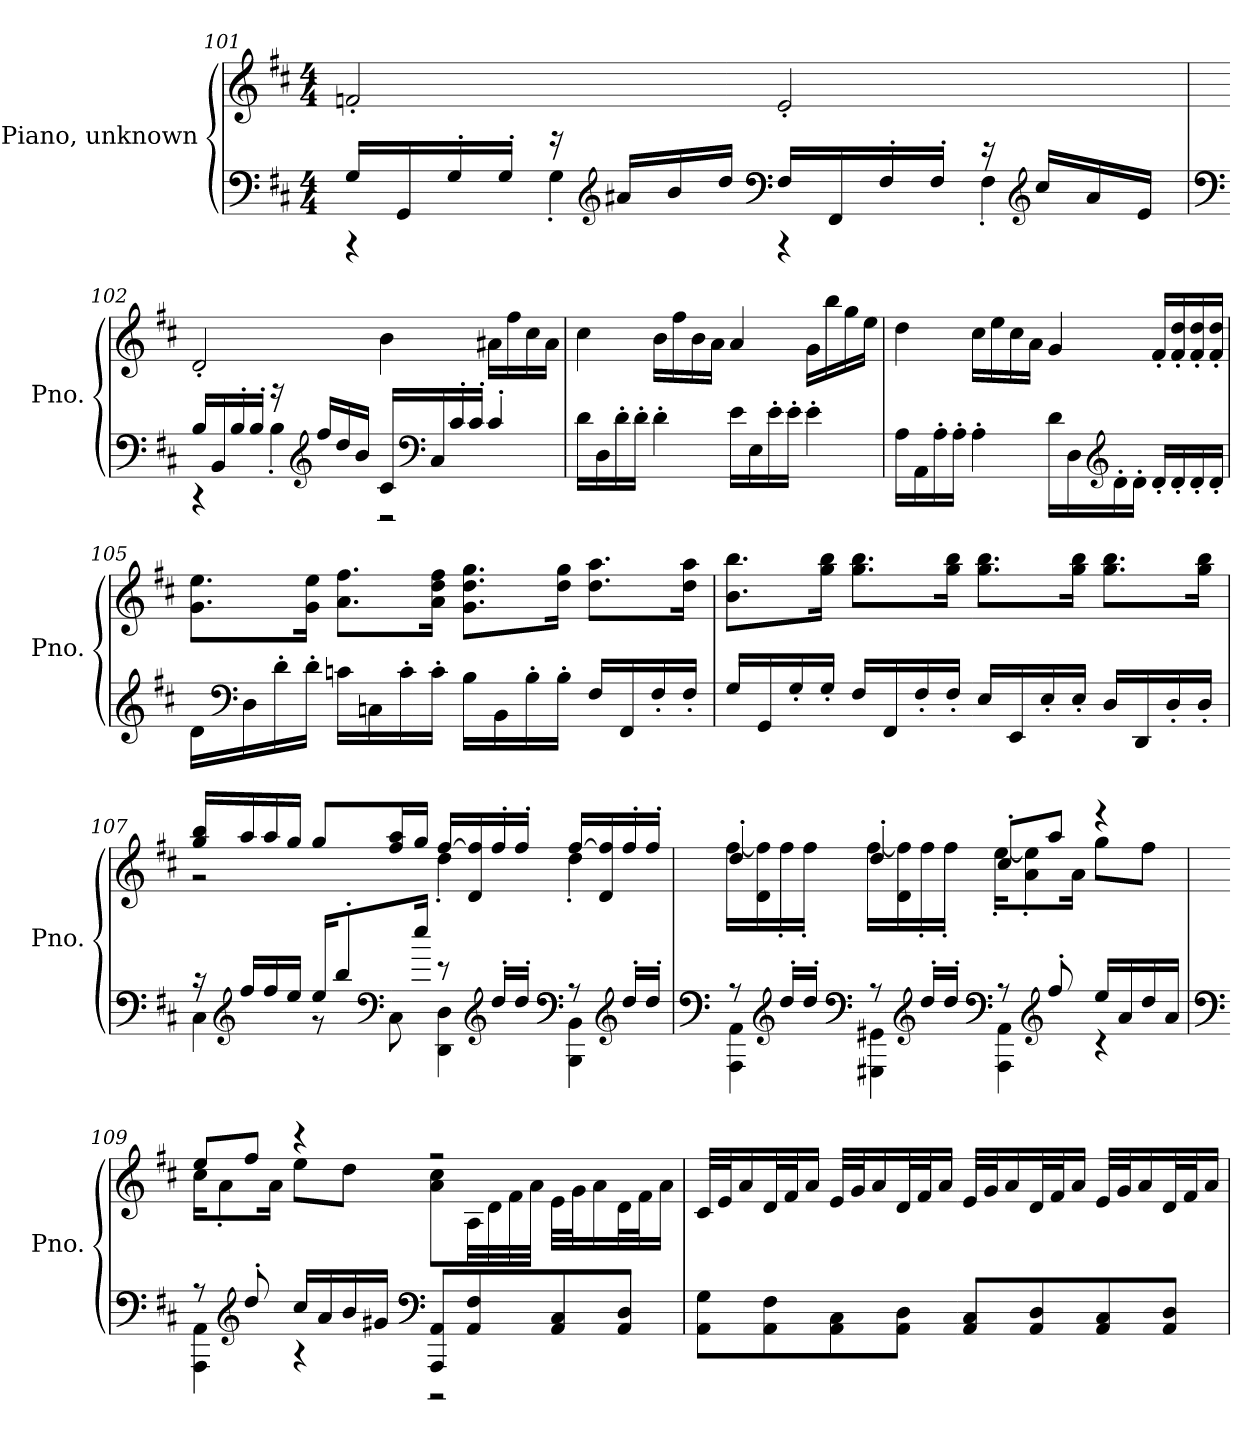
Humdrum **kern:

**kern	**kern
*part1	*part1
*staff2	*staff1
*I"Piano, unknown	*
*I'Pno.	*
!!LO:LB:g=z
*clefF4	*clefG2
*k[f#c#]	*k[f#c#]
*M4/4	*M4/4
=101	=101
*^	*
16G/LL	4r	2fn'/
16GG/	.	.
16G'/	.	.
16G'/JJ	.	.
16r	4G'\	.
*clefG2	*	*
16a#X/LL	.	.
16b/	.	.
16dd/JJ	.	.
*clefF4	*	*
16F#/LL	4r	2e'/
16FF#/	.	.
16F#'/	.	.
16F#'/JJ	.	.
16r	4F#'\	.
*clefG2	*	*
16cc#/LL	.	.
16a#/	.	.
16e/JJ	.	.
=102	=102	=102
*clefF4	*	*
16B/LL	4r	2d'/
16BB/	.	.
16B'/	.	.
16B'/JJ	.	.
16r	4B'\	.
*clefG2	*	*
16ff#/LL	.	.
16dd/	.	.
16b/JJ	.	.
16c#/LL	2r	4b\
*clefF4	*	*
16C#/	.	.
16c#'/	.	.
16c#'/JJ	.	.
4c#'/	.	16a#X\LL
.	.	16ff#\
.	.	16cc#\
.	.	16a#\JJ
*v	*v	*
!!LO:PB:g=z
=103	=103
16d\LL	4cc#\
16D\	.
16d'\	.
16d'\JJ	.
4d'\	16b\LL
.	16ff#\
.	16b\
.	16a\JJ
16e\LL	4a/
16E\	.
16e'\	.
16e'\JJ	.
4e'\	16g\LL
.	16bb\
.	16gg\
.	16ee\JJ
=104	=104
16A\LL	4dd\
16AA\	.
16A'\	.
16A'\JJ	.
4A'\	16cc#\LL
.	16ee\
.	16cc#\
.	16a\JJ
16d\LL	4g/
16D\	.
*clefG2	*
16d'\	.
16d'\JJ	.
16d'/LL	16f#'/LL
16d'/	16f#/' 16dd/'
16d'/	16f#/' 16dd/'
16d'/JJ	16f#/' 16dd/'JJ
!!LO:LB:g=z
=105	=105
16d\LL	8.g\ 8.ee\L
*clefF4	*
16D\	.
16d'\	.
16d'\JJ	16g\ 16ee\Jk
16cn\LL	8.a\ 8.ff#\L
16Cn\	.
16c'\	.
16c'\JJ	16a\ 16dd\ 16ff#\Jk
16B\LL	8.g\ 8.dd\ 8.gg\L
16BB\	.
16B'\	.
16B'\JJ	16dd\ 16gg\Jk
16F#/LL	8.dd\ 8.aa\L
16FF#/	.
16F#'/	.
16F#'/JJ	16dd\ 16aa\Jk
=106	=106
16G/LL	8.b\ 8.bb\L
16GG/	.
16G'/	.
16G'/JJ	16gg\ 16bb\Jk
16F#/LL	8.gg\ 8.bb\L
16FF#/	.
16F#'/	.
16F#'/JJ	16gg\ 16bb\Jk
16E/LL	8.gg\ 8.bb\L
16EE/	.
16E'/	.
16E'/JJ	16gg\ 16bb\Jk
16D/LL	8.gg\ 8.bb\L
16DD/	.
16D'/	.
16D'/JJ	16gg\ 16bb\Jk
!!LO:LB:g=z
=107	=107
*^	*^
16r	4C#\	16gg/ 16bb/LL	2r
*clefG2	*	*	*
16ff#/LL	.	16aa/	.
16ff#/	.	16aa/	.
16ee/JJ	.	16gg/JJ	.
16ee/KL	8r	8gg/L	.
8bb'/	.	.	.
*clefF4	*	*	*
.	8C#\	16ff#/ 16aa/L	.
16ee/Jk	.	16gg/JJ	.
8r	4DD\ 4D\	[16ff#/LL	4dd'\
.	.	16d/ 16ff#/]	.
*clefG2	*	*	*
16dd'/LL	.	16ff#'/	.
16dd'/JJ	.	16ff#'/JJ	.
*clefF4	*	*	*
8r	4BBB\ 4BB\	[16ff#/LL	4dd'\
.	.	16d/ 16ff#/]	.
*clefG2	*	*	*
16dd'/LL	.	16ff#'/	.
16dd'/JJ	.	16ff#'/JJ	.
!!LO:LB:g=z	!!
=108	=108	=108	=108
*clefF4	*	*	*
8r	4AAA\ 4AA\	4dd'/	[16ff#\LL
.	.	.	16d\ 16ff#\]
*clefG2	*	*	*
16dd'/LL	.	.	16ff#'\
16dd'/JJ	.	.	16ff#'\JJ
*clefF4	*	*	*
8r	4GGG#X\ 4GG#X\	4dd'/	[16ff#\LL
.	.	.	16d\ 16ff#\]
*clefG2	*	*	*
16dd'/LL	.	.	16ff#'\
16dd'/JJ	.	.	16ff#'\JJ
*clefF4	*	*	*
8r	4AAA\ 4AA\	8cc#'/L	[16ee'\KL
.	.	.	8a\' 8ee\]'
*clefG2	*	*	*
8ff#'/	.	8aa/J	.
.	.	.	16a\Jk
16ee/LL	4r	4r	8gg\L
16a/	.	.	.
16dd/	.	.	8ff#\J
16a/JJ	.	.	.
!!LO:LB:g=z	!!
=109	=109	=109	=109
*clefF4	*	*	*
8r	4AAA\ 4AA\	8ee/L	16cc#\KL
.	.	.	8a'\
*clefG2	*	*	*
8dd'/	.	8ff#/J	.
.	.	.	16a\Jk
16cc#/LL	4r	4r	8ee\L
16a/	.	.	.
16b/	.	.	8dd\J
16g#X/JJ	.	.	.
*clefF4	*	*	*
8AAA/ 8AA/L	2r	2r	8a\ 8cc#\L
8AA/ 8F#/	.	.	32A\LL
.	.	.	32d\
.	.	.	32f#\
.	.	.	32a\JJJ
8AA/ 8C#/	.	.	32e\LLL
.	.	.	32g\J
.	.	.	16a\
8AA/ 8D/J	.	.	32d\L
.	.	.	32f#\J
.	.	.	16a\JJ
*v	*v	*	*
*	*v	*v
=110	=110
8AA\ 8G\L	32c#/LLL
.	32e/J
.	16a/
8AA\ 8F#\	32d/L
.	32f#/J
.	16a/JJ
8AA\ 8C#\	32e/LLL
.	32g/J
.	16a/
8AA\ 8D\J	32d/L
.	32f#/J
.	16a/JJ
8AA/ 8C#/L	32e/LLL
.	32g/J
.	16a/
8AA/ 8D/	32d/L
.	32f#/J
.	16a/JJ
8AA/ 8C#/	32e/LLL
.	32g/J
.	16a/
8AA/ 8D/J	32d/L
.	32f#/J
.	16a/JJ
=	=
*-	*-
